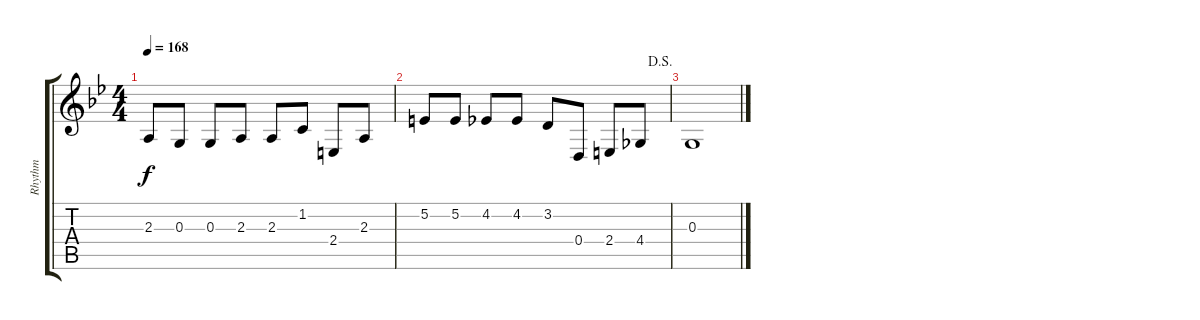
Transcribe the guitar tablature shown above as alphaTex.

\track ("Rhythm" "Rhythm") {instrument electricgrandpiano}
\staff {score tabs}
\tuning (E4 B3 G3 D3 A2 E2) {hide}
\ts (4 4)
\tempo 168
\clef g2
\ks bb
2.3.8{dy f} 0.3.8 0.3.8 2.3.8 2.3.8 1.2.8 2.4.8 2.3.8 |
\jump dalsegno
5.2.8 5.2.8 4.2.8 4.2.8 3.2.8 0.4.8 2.4.8 4.4.8 |
0.3.1
